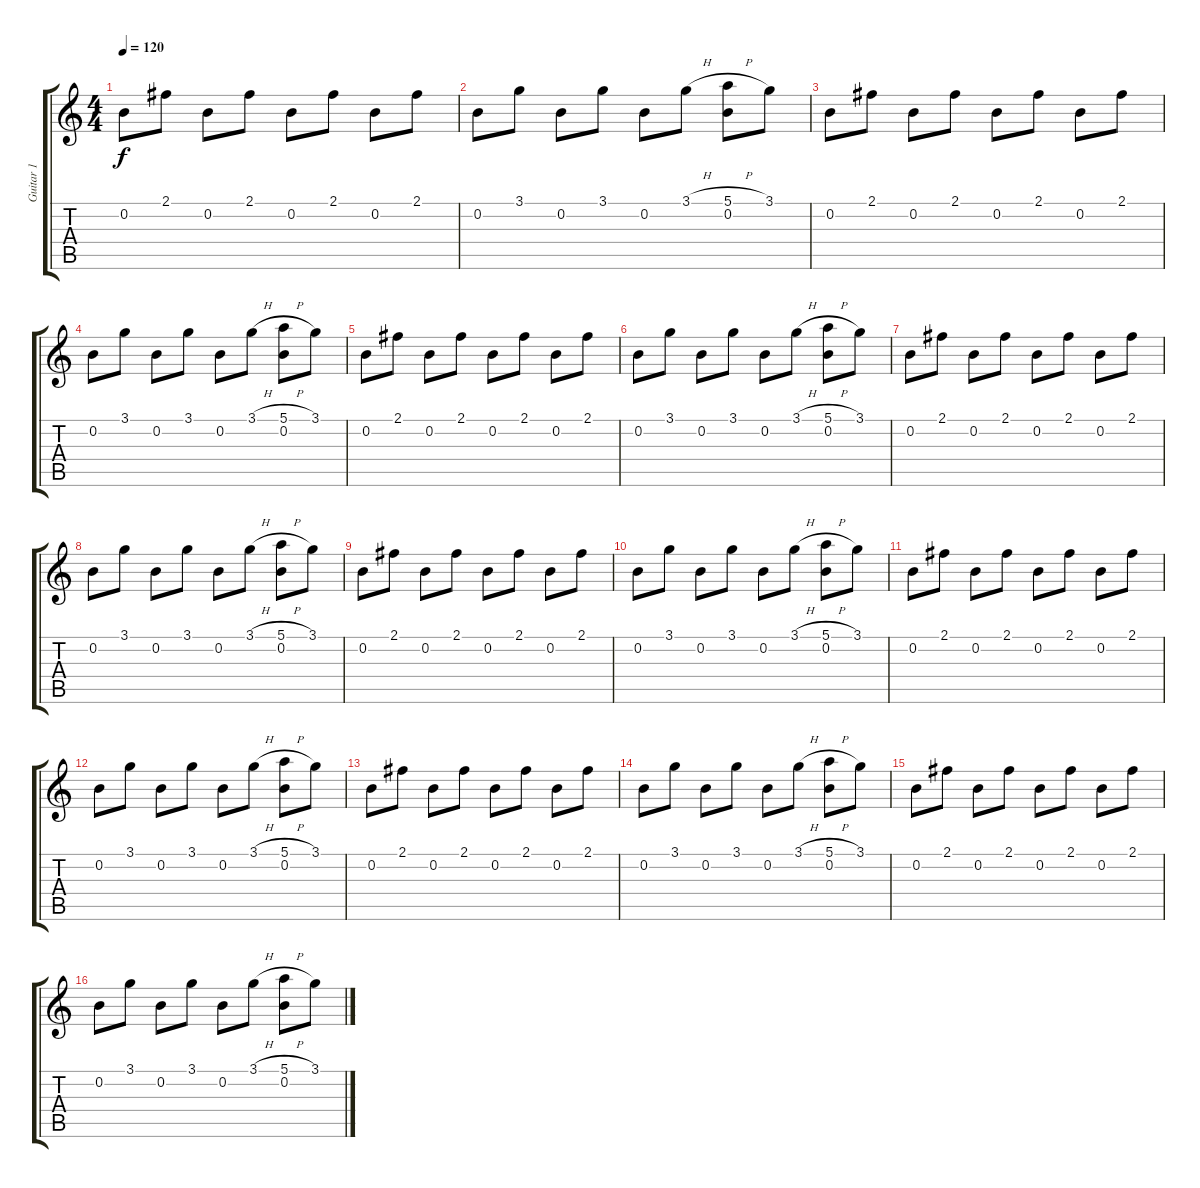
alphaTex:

\track ("Guitar 1" "Guitar 1") {instrument acousticguitarnylon}
\staff {score tabs}
\tuning (E4 B3 G3 D3 A2 E2) {hide}
\ts (4 4)
\tempo 120
\clef g2
\ks c
0.2.8{dy f volume 3 instrument acousticguitarnylon} 2.1.8 0.2.8 2.1.8 0.2.8 2.1.8 0.2.8 2.1.8 |
0.2.8 3.1.8 0.2.8 3.1.8 0.2.8 3.1{h}.8 (5.1{h} 0.2).8 3.1.8 |
0.2.8 2.1.8 0.2.8 2.1.8 0.2.8 2.1.8 0.2.8 2.1.8 |
0.2.8 3.1.8 0.2.8 3.1.8 0.2.8 3.1{h}.8 (5.1{h} 0.2).8 3.1.8 |
0.2.8{volume 8} 2.1.8 0.2.8 2.1.8 0.2.8 2.1.8 0.2.8 2.1.8 |
0.2.8 3.1.8 0.2.8 3.1.8 0.2.8 3.1{h}.8 (5.1{h} 0.2).8 3.1.8 |
0.2.8 2.1.8 0.2.8 2.1.8 0.2.8 2.1.8 0.2.8 2.1.8 |
0.2.8 3.1.8 0.2.8 3.1.8 0.2.8 3.1{h}.8 (5.1{h} 0.2).8 3.1.8 |
0.2.8{volume 13} 2.1.8 0.2.8 2.1.8 0.2.8 2.1.8 0.2.8 2.1.8 |
0.2.8 3.1.8 0.2.8 3.1.8 0.2.8 3.1{h}.8 (5.1{h} 0.2).8 3.1.8 |
0.2.8 2.1.8 0.2.8 2.1.8 0.2.8 2.1.8 0.2.8 2.1.8 |
0.2.8 3.1.8 0.2.8 3.1.8 0.2.8 3.1{h}.8 (5.1{h} 0.2).8 3.1.8 |
0.2.8 2.1.8 0.2.8 2.1.8 0.2.8 2.1.8 0.2.8 2.1.8 |
0.2.8 3.1.8 0.2.8 3.1.8 0.2.8 3.1{h}.8 (5.1{h} 0.2).8 3.1.8 |
0.2.8 2.1.8 0.2.8 2.1.8 0.2.8 2.1.8 0.2.8 2.1.8 |
0.2.8 3.1.8 0.2.8 3.1.8 0.2.8 3.1{h}.8 (5.1{h} 0.2).8 3.1.8
